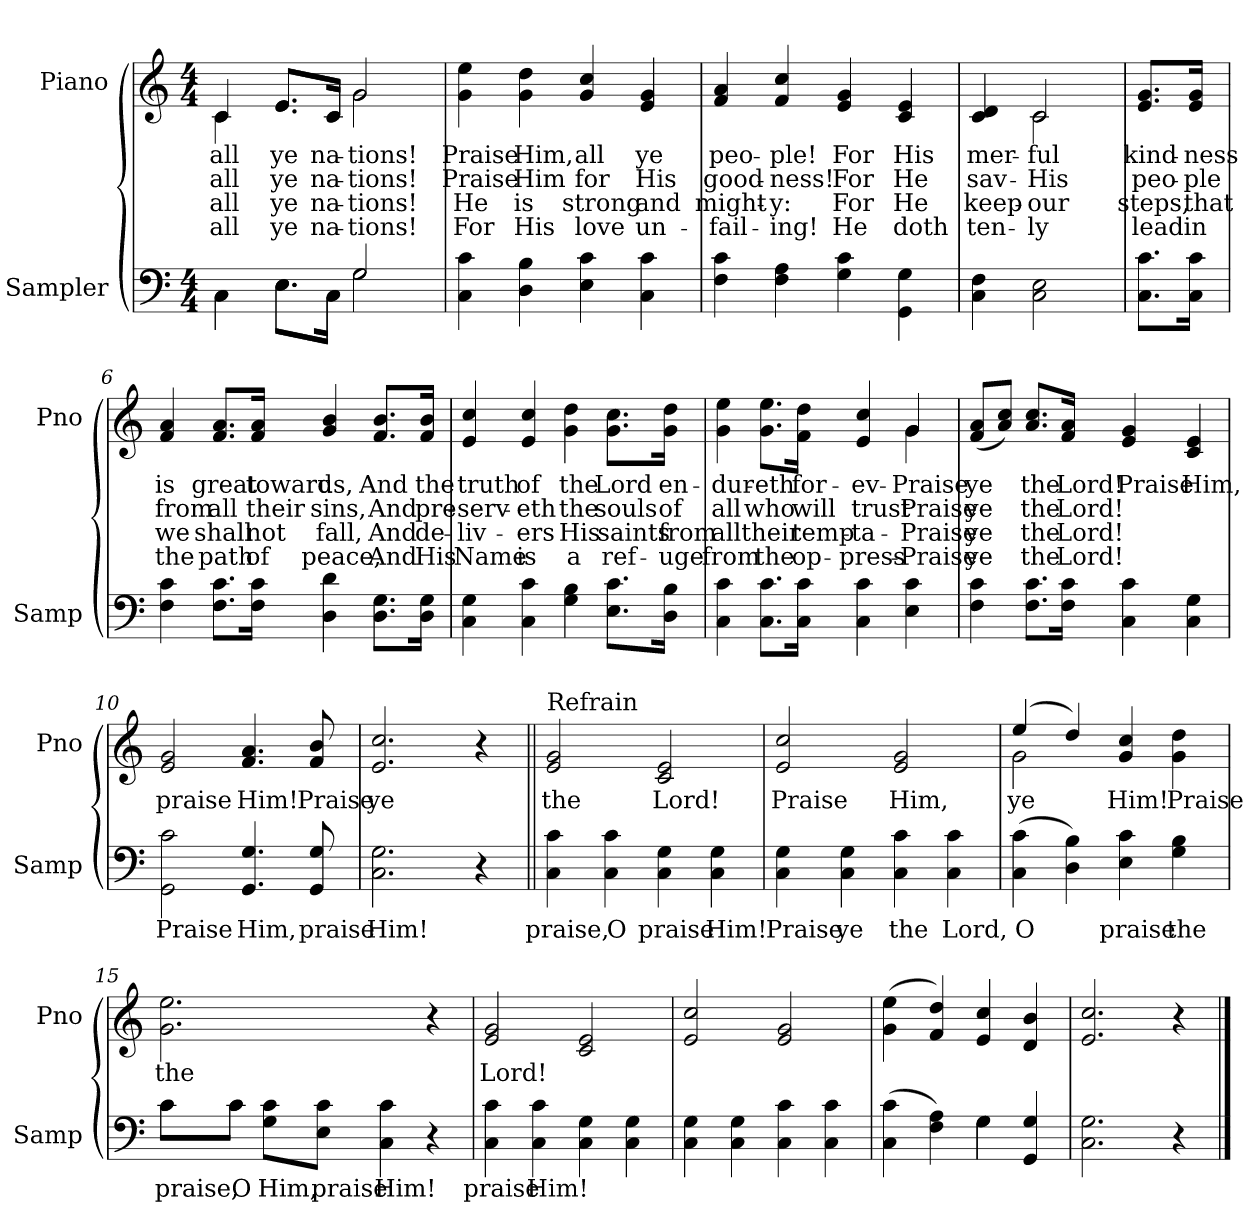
**kern	**text	**kern	**text	**text	**text	**text
*part2	*part2	*part1	*part1	*part1	*part1	*part1
*staff2	*staff2	*staff1	*staff1	*staff1	*staff1	*staff1
*I"Sampler	*	*I"Piano	*	*	*	*
*I'Samp	*	*I'Pno	*	*	*	*
*clefF4	*	*clefG2	*	*	*	*
*M4/4	*	*M4/4	*	*	*	*
=1	=1	=1	=1	=1	=1	=1
*^	*	*^	*	*	*	*
4C\	4C	.	4c/	4c	all	all	all	all
8.E\L	8.E\L	.	8.e/L	8.e/L	ye	ye	ye	ye
16C\Jk	16C\Jk	.	16c/Jk	16c/Jk	na-	na-	na-	na-
2G/	2G	.	2g/	2g	-tions!	-tions!	-tions!	-tions!
*v	*v	*	*	*	*	*	*	*
*	*	*v	*v	*	*	*	*
=2	=2	=2	=2	=2	=2	=2
4C 4c	.	4g 4ee	Praise	Praise	He	For
4D 4B	.	4g 4dd	Him,	Him	is	His
4E 4c	.	4g 4cc	all	for	strong	love
4C 4c	.	4e 4g	ye	His	and	un-
=3	=3	=3	=3	=3	=3	=3
4F 4c	.	4f 4a	peo-	good-	might-	-fail-
4F 4A	.	4f 4cc	-ple!	-ness!	-y:	-ing!
4G 4c	.	4e 4g	For	For	For	He
4GG\ 4G\	.	4c 4e	His	He	He	doth
=4	=4	=4	=4	=4	=4	=4
*	*	*^	*	*	*	*
4C 4F	.	4c 4d	4ryy	mer-	sav-	keep-	ten-
2C 2E	.	2c/	2c	-ful	His	our	-ly
*	*	*v	*v	*	*	*	*
=5	=5	=5	=5	=5	=5	=5
8.C\ 8.c\L	.	8.e/ 8.g/L	kind-	peo-	steps,	lead
16C\ 16c\Jk	.	16e/ 16g/Jk	-ness	-ple	that	in
=6	=6	=6	=6	=6	=6	=6
4F 4c	.	4f 4a	is	from	we	the
8.F\ 8.c\L	.	8.f/ 8.a/L	great	all	shall	path
16F\ 16c\Jk	.	16f/ 16a/Jk	toward	their	not	of
4D 4d	.	4g 4b	us,	sins,	fall,	peace,
8.D\ 8.G\L	.	8.f/ 8.b/L	And	And	And	And
16D\ 16G\Jk	.	16f/ 16b/Jk	the	pre-	de-	His
=7	=7	=7	=7	=7	=7	=7
4C 4G	.	4e 4cc	truth	-serv-	-liv-	Name
4C 4c	.	4e 4cc	of	-eth	-ers	is
4G 4B	.	4g 4dd	the	the	His	a
8.E\ 8.c\L	.	8.g\ 8.cc\L	Lord	souls	saints	ref-
16D\ 16B\Jk	.	16g\ 16dd\Jk	en-	of	from	-uge
=8	=8	=8	=8	=8	=8	=8
*	*	*^	*	*	*	*
4C 4c	.	4g 4ee	2.ryy	-dur-	all	all	from
8.C\ 8.c\L	.	8.g\ 8.ee\L	.	-eth	who	their	the
16C\ 16c\Jk	.	16f\ 16dd\Jk	.	for-	will	temp-	op-
4C 4c	.	4e 4cc	.	-ev-	trust	-ta-	-press-
4E 4c	.	4g/	4g	Praise	Praise	Praise	Praise
*	*	*v	*v	*	*	*	*
=9	=9	=9	=9	=9	=9	=9
4F 4c	.	(8f/ 8a/L	ye	ye	ye	ye
.	.	8a/ 8cc/J)	.	.	.	.
8.F\ 8.c\L	.	8.a/ 8.cc/L	the	the	the	the
16F\ 16c\Jk	.	16f/ 16a/Jk	Lord!	Lord!	Lord!	Lord!
4C 4c	.	4e 4g	Praise	.	.	.
4C 4G	.	4c 4e	Him,	.	.	.
=10	=10	=10	=10	=10	=10	=10
2GG 2c	Praise	2e 2g	praise	.	.	.
4.GG 4.G	Him,	4.f 4.a	Him!	.	.	.
8GG 8G	praise	8f 8b	Praise	.	.	.
=11	=11	=11	=11	=11	=11	=11
2.C 2.G	Him!	2.e 2.cc	ye	.	.	.
4r	.	4r	.	.	.	.
=12||	=12||	=12||	=12||	=12||	=12||	=12||
!	!	!LO:TX:t=Refrain	!	!	!	!
4C 4c	praise,	2e 2g	the	.	.	.
4C 4c	O	.	.	.	.	.
4C 4G	praise	2c 2e	Lord!	.	.	.
4C 4G	Him!	.	.	.	.	.
=13	=13	=13	=13	=13	=13	=13
4C 4G	Praise	2e 2cc	Praise	.	.	.
4C 4G	ye	.	.	.	.	.
4C 4c	the	2e 2g	Him,	.	.	.
4C 4c	Lord,	.	.	.	.	.
=14	=14	=14	=14	=14	=14	=14
*	*	*^	*	*	*	*
(4C 4c	O	(4ee/	2g	ye	.	.	.
4D 4B)	.	4dd/)	.	.	.	.	.
4E 4c	praise	4g 4cc	2ryy	Him!	.	.	.
4G 4B	the	4g 4dd	.	Praise	.	.	.
*	*	*v	*v	*	*	*	*
=15	=15	=15	=15	=15	=15	=15
*^	*	*	*	*	*	*
8c\L	8c\L	praise,	2.g 2.ee	the	.	.	.
8c\J	8c\J	O	.	.	.	.	.
8G\ 8c\L	2.ryy	Him,	.	.	.	.	.
8E\ 8c\J	.	praise	.	.	.	.	.
4C 4c	.	Him!	.	.	.	.	.
4r	.	.	4r	.	.	.	.
*v	*v	*	*	*	*	*	*
=16	=16	=16	=16	=16	=16	=16
4C 4c	praise	2e 2g	Lord!	.	.	.
4C 4c	Him!	.	.	.	.	.
4C 4G	.	2c 2e	.	.	.	.
4C 4G	.	.	.	.	.	.
=17	=17	=17	=17	=17	=17	=17
4C 4G	.	2e 2cc	.	.	.	.
4C 4G	.	.	.	.	.	.
4C 4c	.	2e 2g	.	.	.	.
4C 4c	.	.	.	.	.	.
=18	=18	=18	=18	=18	=18	=18
*^	*	*	*	*	*	*
(4C 4c	2ryy	.	(4g 4ee	.	.	.	.
4F 4A)	.	.	4f 4dd)	.	.	.	.
4G\	4G	.	4e 4cc	.	.	.	.
4GG 4G	4ryy	.	4d 4b	.	.	.	.
*v	*v	*	*	*	*	*	*
=19	=19	=19	=19	=19	=19	=19
2.C 2.G	.	2.e 2.cc	.	.	.	.
4r	.	4r	.	.	.	.
==	==	==	==	==	==	==
*-	*-	*-	*-	*-	*-	*-
